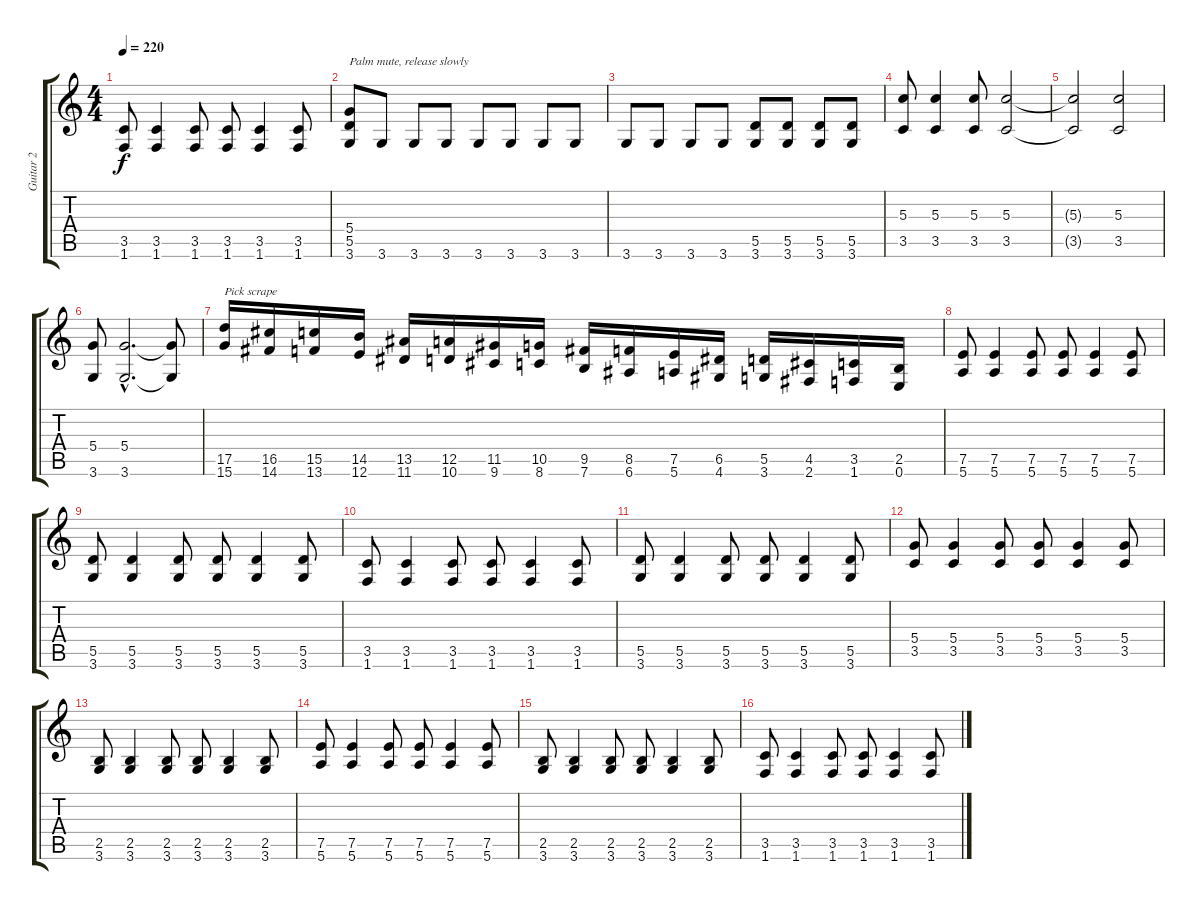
\track ("Guitar 2" "Guitar 2") {instrument distortionguitar}
\staff {score tabs}
\tuning (E4 B3 G3 D3 A2 E2) {hide}
\ts (4 4)
\tempo 220
\clef g2
\ks c
(3.5 1.6).8{dy f} (3.5 1.6).4 (3.5 1.6).8 (3.5 1.6).8 (3.5 1.6).4 (3.5 1.6).8 |
(5.4 5.5 3.6).8{txt "Palm mute, release slowly"} 3.6.8 3.6.8 3.6.8 3.6.8 3.6.8 3.6.8 3.6.8 |
3.6.8 3.6.8 3.6.8 3.6.8 (5.5 3.6).8 (5.5 3.6).8 (5.5 3.6).8 (5.5 3.6).8 |
(5.3 3.5).8 (5.3 3.5).4 (5.3 3.5).8 (5.3 3.5).2 |
(5.3{t} 3.5{t}).2 (5.3 3.5).2 |
(5.4 3.6).8 (5.4{hac} 3.6{hac}).2{d} (5.4{t} 3.6{t}).8 |
(17.5 15.6).16{txt "Pick scrape" instrument guitarfretnoise} (16.5 14.6).16 (15.5 13.6).16 (14.5 12.6).16 (13.5 11.6).16 (12.5 10.6).16 (11.5 9.6).16 (10.5 8.6).16 (9.5 7.6).16 (8.5 6.6).16 (7.5 5.6).16 (6.5 4.6).16 (5.5 3.6).16 (4.5 2.6).16 (3.5 1.6).16 (2.5 0.6).16 |
(7.5 5.6).8{instrument overdrivenguitar} (7.5 5.6).4 (7.5 5.6).8 (7.5 5.6).8 (7.5 5.6).4 (7.5 5.6).8 |
(5.5 3.6).8 (5.5 3.6).4 (5.5 3.6).8 (5.5 3.6).8 (5.5 3.6).4 (5.5 3.6).8 |
(3.5 1.6).8 (3.5 1.6).4 (3.5 1.6).8 (3.5 1.6).8 (3.5 1.6).4 (3.5 1.6).8 |
(5.5 3.6).8 (5.5 3.6).4 (5.5 3.6).8 (5.5 3.6).8 (5.5 3.6).4 (5.5 3.6).8 |
(5.4 3.5).8 (5.4 3.5).4 (5.4 3.5).8 (5.4 3.5).8 (5.4 3.5).4 (5.4 3.5).8 |
(2.5 3.6).8 (2.5 3.6).4 (2.5 3.6).8 (2.5 3.6).8 (2.5 3.6).4 (2.5 3.6).8 |
(7.5 5.6).8 (7.5 5.6).4 (7.5 5.6).8 (7.5 5.6).8 (7.5 5.6).4 (7.5 5.6).8 |
(2.5 3.6).8 (2.5 3.6).4 (2.5 3.6).8 (2.5 3.6).8 (2.5 3.6).4 (2.5 3.6).8 |
(3.5 1.6).8 (3.5 1.6).4 (3.5 1.6).8 (3.5 1.6).8 (3.5 1.6).4 (3.5 1.6).8
